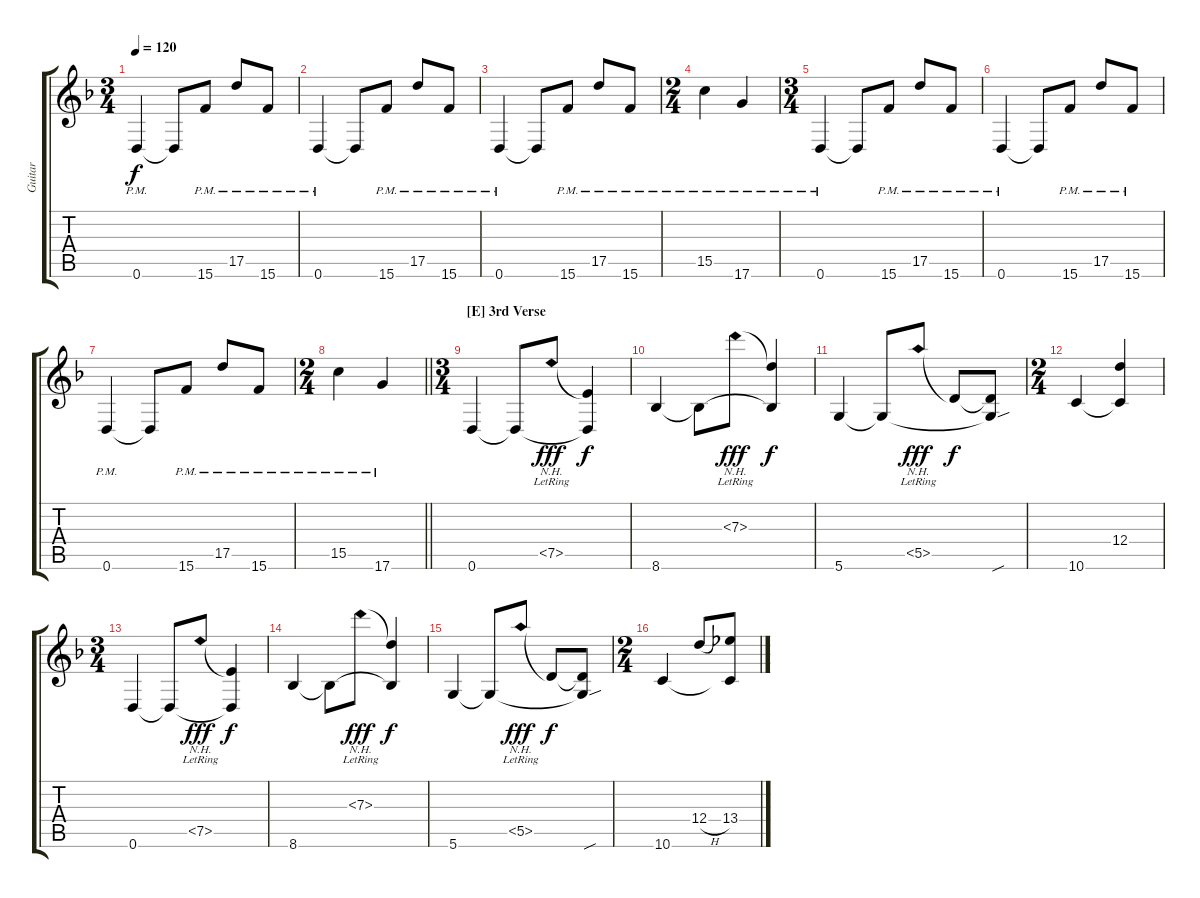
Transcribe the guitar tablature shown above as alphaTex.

\track ("Guitar" "Guitar") {instrument electricguitarclean}
\staff {score tabs}
\tuning (E4 B3 G3 D3 A2 D2) {hide}
\ts (3 4)
\tempo 120
\clef g2
\ks dminor
0.6{pm}.4{dy f} 0.6{t}.8 15.6{pm}.8 17.5{pm}.8 15.6{pm}.8 |
0.6{pm}.4 0.6{t}.8 15.6{pm}.8 17.5{pm}.8 15.6{pm}.8 |
0.6{pm}.4 0.6{t}.8 15.6{pm}.8 17.5{pm}.8 15.6{pm}.8 |
\ts (2 4)
15.5{pm}.4 17.6{pm}.4 |
\ts (3 4)
0.6{pm}.4 0.6{t}.8 15.6{pm}.8 17.5{pm}.8 15.6{pm}.8 |
0.6{pm}.4 0.6{t}.8 15.6{pm}.8 17.5{pm}.8 15.6{pm}.8 |
0.6{pm}.4 0.6{t}.8 15.6{pm}.8 17.5{pm}.8 15.6{pm}.8 |
\ts (2 4)
\barLineRight lightlight
15.5{pm}.4 17.6{pm}.4 |
\ts (3 4)
\section ("" "[E] 3rd Verse")
0.6.4{instrument electricguitarclean} 0.6{t}.8 7.5{nh lr}.8{dy fff} (7.5{t} 0.6{t}).4{dy f} |
8.6.4 8.6{t}.8 7.3{nh lr}.8{dy fff} (7.3{t} 8.6{t}).4{dy f} |
5.6.4 5.6{t}.8 5.5{nh lr}.8{dy fff} 5.5{t}.8{dy f} (5.5{t} 5.6{sou t}).8 |
\ts (2 4)
10.6.4 (12.4 10.6{t}).4 |
\ts (3 4)
0.6.4 0.6{t}.8 7.5{nh lr}.8{dy fff} (7.5{t} 0.6{t}).4{dy f} |
8.6.4 8.6{t}.8 7.3{nh lr}.8{dy fff} (7.3{t} 8.6{t}).4{dy f} |
5.6.4 5.6{t}.8 5.5{nh lr}.8{dy fff} 5.5{t}.8{dy f} (5.5{t} 5.6{sou t}).8 |
\ts (2 4)
10.6.4 12.4{h}.8 (13.4 10.6{t}).8
